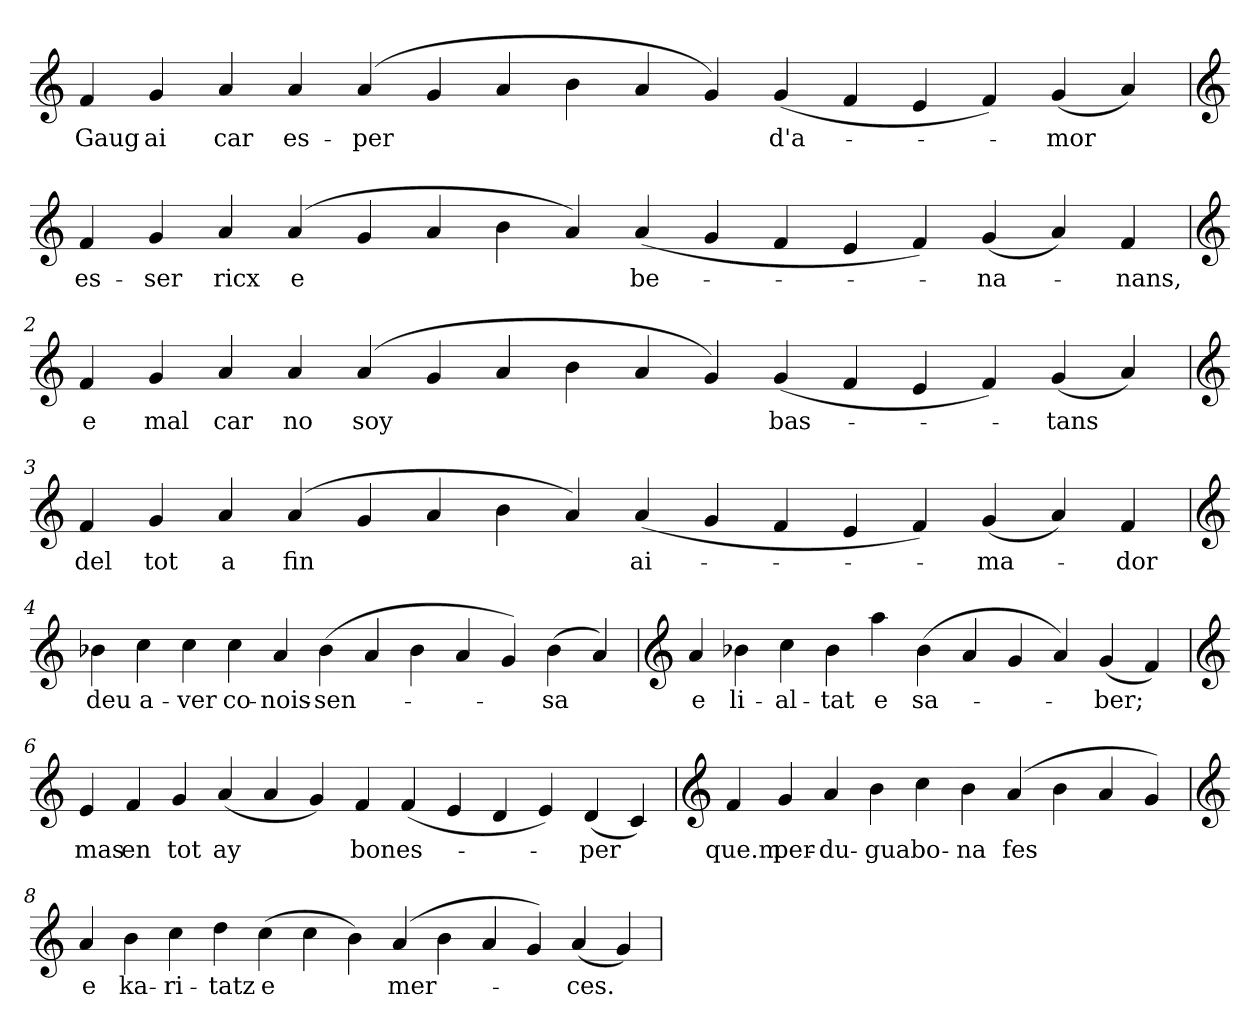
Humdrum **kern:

**kern	**text
*part1	*part1
*staff1	*staff1
*clefG2	*
=	=
4f	Gaug
4g	ai
4a	car
4a	es-
(4a	-per
4g	.
4a	.
4b	.
4a	.
4g)	.
(4g	d'a-
4f	.
4e	.
4f)	.
(4g	-mor
4a)	.
=1	=1
*clefG2	*
4f	es-
4g	-ser
4a	ricx
(4a	e
4g	.
4a	.
4b	.
4a)	.
(4a	be-
4g	.
4f	.
4e	.
4f)	.
(4g	-na-
4a)	.
4f	-nans,
=2	=2
*clefG2	*
4f	e
4g	mal
4a	car
4a	no
(4a	soy
4g	.
4a	.
4b	.
4a	.
4g)	.
(4g	bas-
4f	.
4e	.
4f)	.
(4g	-tans
4a)	.
=3	=3
*clefG2	*
4f	del
4g	tot
4a	a
(4a	fin
4g	.
4a	.
4b	.
4a)	.
(4a	ai-
4g	.
4f	.
4e	.
4f)	.
(4g	-ma-
4a)	.
4f	-dor
=4	=4
*clefG2	*
4b-X	deu
4cc	a-
4cc	-ver
4cc	co-
4a	-nois-
(4b-	-sen-
4a	.
4b-	.
4a	.
4g)	.
(4b-	-sa
4a)	.
=5	=5
*clefG2	*
4a	e
4b-X	li-
4cc	-al-
4b-	-tat
4aa	e
(4b-	sa-
4a	.
4g	.
4a)	.
(4g	-ber;
4f)	.
=6	=6
*clefG2	*
4e	mas
4f	en
4g	tot
(4a	ay
4a	.
4g)	.
4f	bon
(4f	es-
4e	.
4d	.
4e)	.
(4d	-per
4c)	.
=7	=7
*clefG2	*
4f	que.m
4g	per-
4a	-du-
4b	-gua
4cc	bo-
4b	-na
(4a	fes
4b	.
4a	.
4g)	.
=8	=8
*clefG2	*
4a	e
4b	ka-
4cc	-ri-
4dd	-tatz
(4cc	e
4cc	.
4b)	.
(4a	mer-
4b	.
4a	.
4g)	.
(4a	-ces.
4g)	.
=	=
*-	*-
